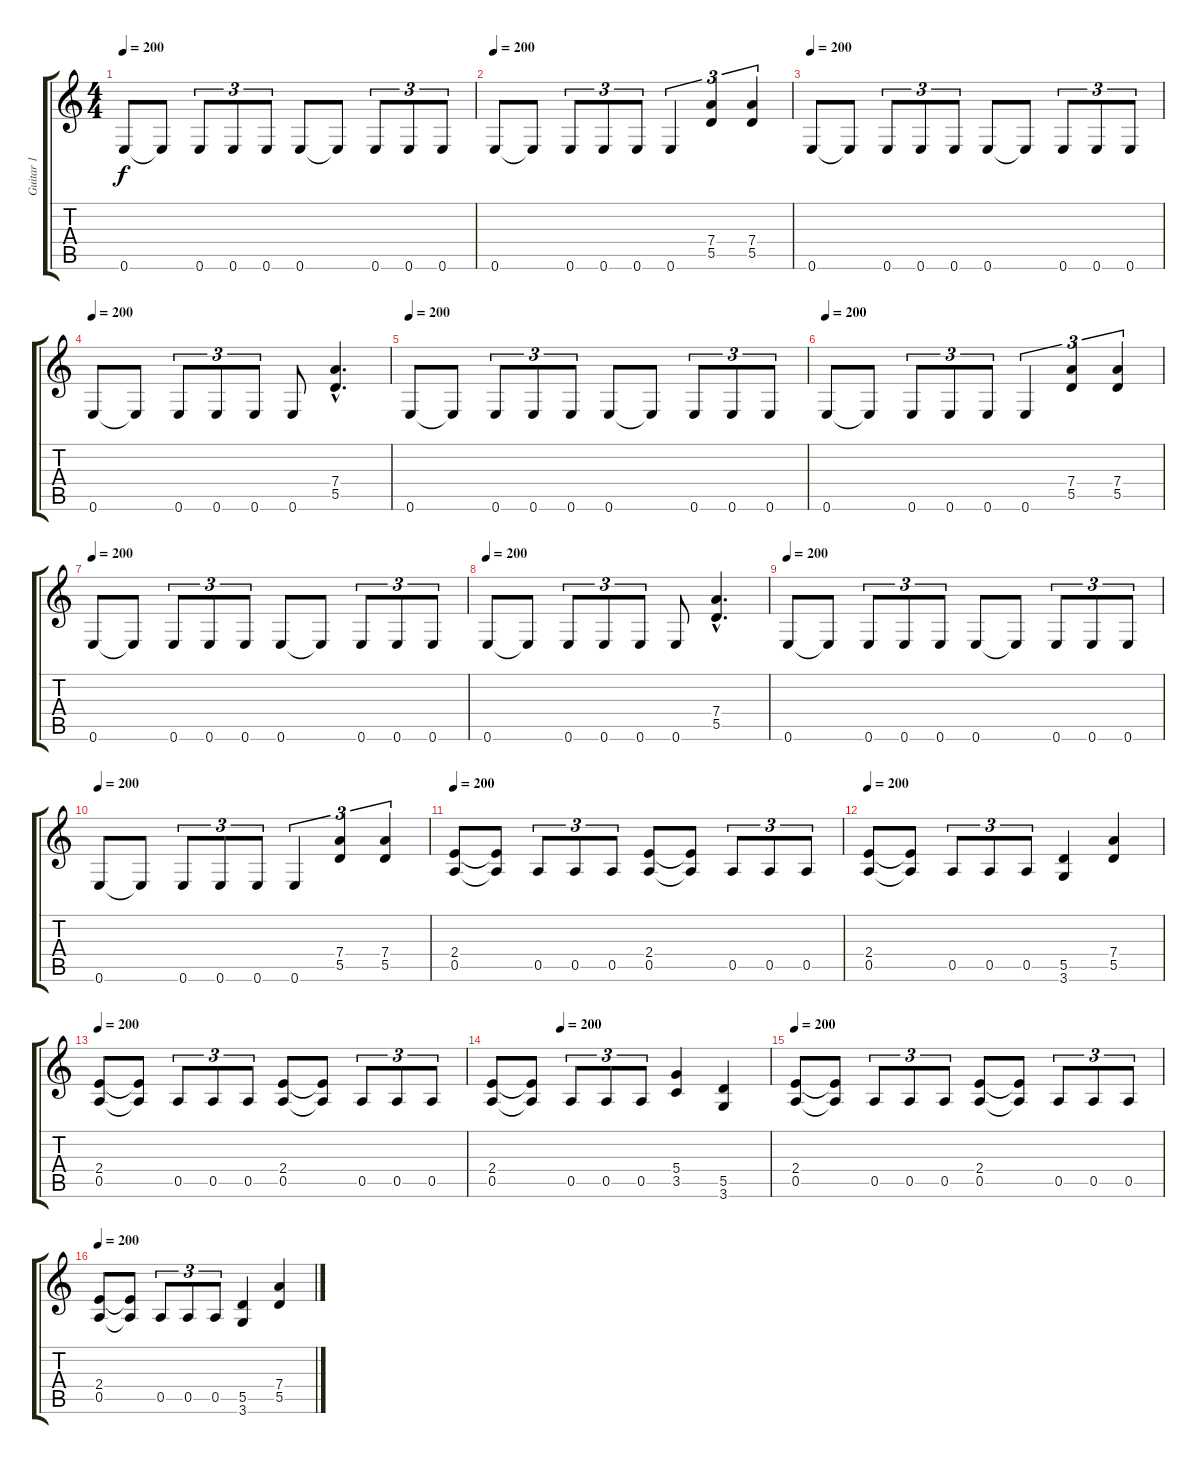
\track ("Guitar 1" "Guitar 1") {instrument distortionguitar}
\staff {score tabs}
\tuning (E4 B3 G3 D3 A2 E2) {hide}
\ts (4 4)
\tempo 200
\clef g2
\ks c
0.6.8{dy f} 0.6{t}.8 0.6.8{tu (3 2)} 0.6.8{tu (3 2)} 0.6.8{tu (3 2)} 0.6.8 0.6{t}.8 0.6.8{tu (3 2)} 0.6.8{tu (3 2)} 0.6.8{tu (3 2)} |
\tempo 200
0.6.8 0.6{t}.8 0.6.8{tu (3 2)} 0.6.8{tu (3 2)} 0.6.8{tu (3 2)} 0.6.4{tu (3 2)} (7.4 5.5).4{tu (3 2)} (7.4 5.5).4{tu (3 2)} |
\tempo 200
0.6.8 0.6{t}.8 0.6.8{tu (3 2)} 0.6.8{tu (3 2)} 0.6.8{tu (3 2)} 0.6.8 0.6{t}.8 0.6.8{tu (3 2)} 0.6.8{tu (3 2)} 0.6.8{tu (3 2)} |
\tempo 200
0.6.8 0.6{t}.8 0.6.8{tu (3 2)} 0.6.8{tu (3 2)} 0.6.8{tu (3 2)} 0.6.8 (7.4{hac} 5.5{hac}).4{d} |
\tempo 200
0.6.8 0.6{t}.8 0.6.8{tu (3 2)} 0.6.8{tu (3 2)} 0.6.8{tu (3 2)} 0.6.8 0.6{t}.8 0.6.8{tu (3 2)} 0.6.8{tu (3 2)} 0.6.8{tu (3 2)} |
\tempo 200
0.6.8 0.6{t}.8 0.6.8{tu (3 2)} 0.6.8{tu (3 2)} 0.6.8{tu (3 2)} 0.6.4{tu (3 2)} (7.4 5.5).4{tu (3 2)} (7.4 5.5).4{tu (3 2)} |
\tempo 200
0.6.8 0.6{t}.8 0.6.8{tu (3 2)} 0.6.8{tu (3 2)} 0.6.8{tu (3 2)} 0.6.8 0.6{t}.8 0.6.8{tu (3 2)} 0.6.8{tu (3 2)} 0.6.8{tu (3 2)} |
\tempo 200
0.6.8 0.6{t}.8 0.6.8{tu (3 2)} 0.6.8{tu (3 2)} 0.6.8{tu (3 2)} 0.6.8 (7.4{hac} 5.5{hac}).4{d} |
\tempo 200
0.6.8 0.6{t}.8 0.6.8{tu (3 2)} 0.6.8{tu (3 2)} 0.6.8{tu (3 2)} 0.6.8 0.6{t}.8 0.6.8{tu (3 2)} 0.6.8{tu (3 2)} 0.6.8{tu (3 2)} |
\tempo 200
0.6.8 0.6{t}.8 0.6.8{tu (3 2)} 0.6.8{tu (3 2)} 0.6.8{tu (3 2)} 0.6.4{tu (3 2)} (7.4 5.5).4{tu (3 2)} (7.4 5.5).4{tu (3 2)} |
\tempo 200
(2.4 0.5).8 (2.4{t} 0.5{t}).8 0.5.8{tu (3 2)} 0.5.8{tu (3 2)} 0.5.8{tu (3 2)} (2.4 0.5).8 (2.4{t} 0.5{t}).8 0.5.8{tu (3 2)} 0.5.8{tu (3 2)} 0.5.8{tu (3 2)} |
\tempo 200
(2.4 0.5).8 (2.4{t} 0.5{t}).8 0.5.8{tu (3 2)} 0.5.8{tu (3 2)} 0.5.8{tu (3 2)} (5.5 3.6).4 (7.4 5.5).4 |
\tempo 200
(2.4 0.5).8 (2.4{t} 0.5{t}).8 0.5.8{tu (3 2)} 0.5.8{tu (3 2)} 0.5.8{tu (3 2)} (2.4 0.5).8 (2.4{t} 0.5{t}).8 0.5.8{tu (3 2)} 0.5.8{tu (3 2)} 0.5.8{tu (3 2)} |
\tempo (200 0.25)
(2.4 0.5).8 (2.4{t} 0.5{t}).8 0.5.8{tu (3 2)} 0.5.8{tu (3 2)} 0.5.8{tu (3 2)} (5.4 3.5).4 (5.5 3.6).4 |
\tempo 200
(2.4 0.5).8 (2.4{t} 0.5{t}).8 0.5.8{tu (3 2)} 0.5.8{tu (3 2)} 0.5.8{tu (3 2)} (2.4 0.5).8 (2.4{t} 0.5{t}).8 0.5.8{tu (3 2)} 0.5.8{tu (3 2)} 0.5.8{tu (3 2)} |
\tempo 200
(2.4 0.5).8 (2.4{t} 0.5{t}).8 0.5.8{tu (3 2)} 0.5.8{tu (3 2)} 0.5.8{tu (3 2)} (5.5 3.6).4 (7.4 5.5).4
